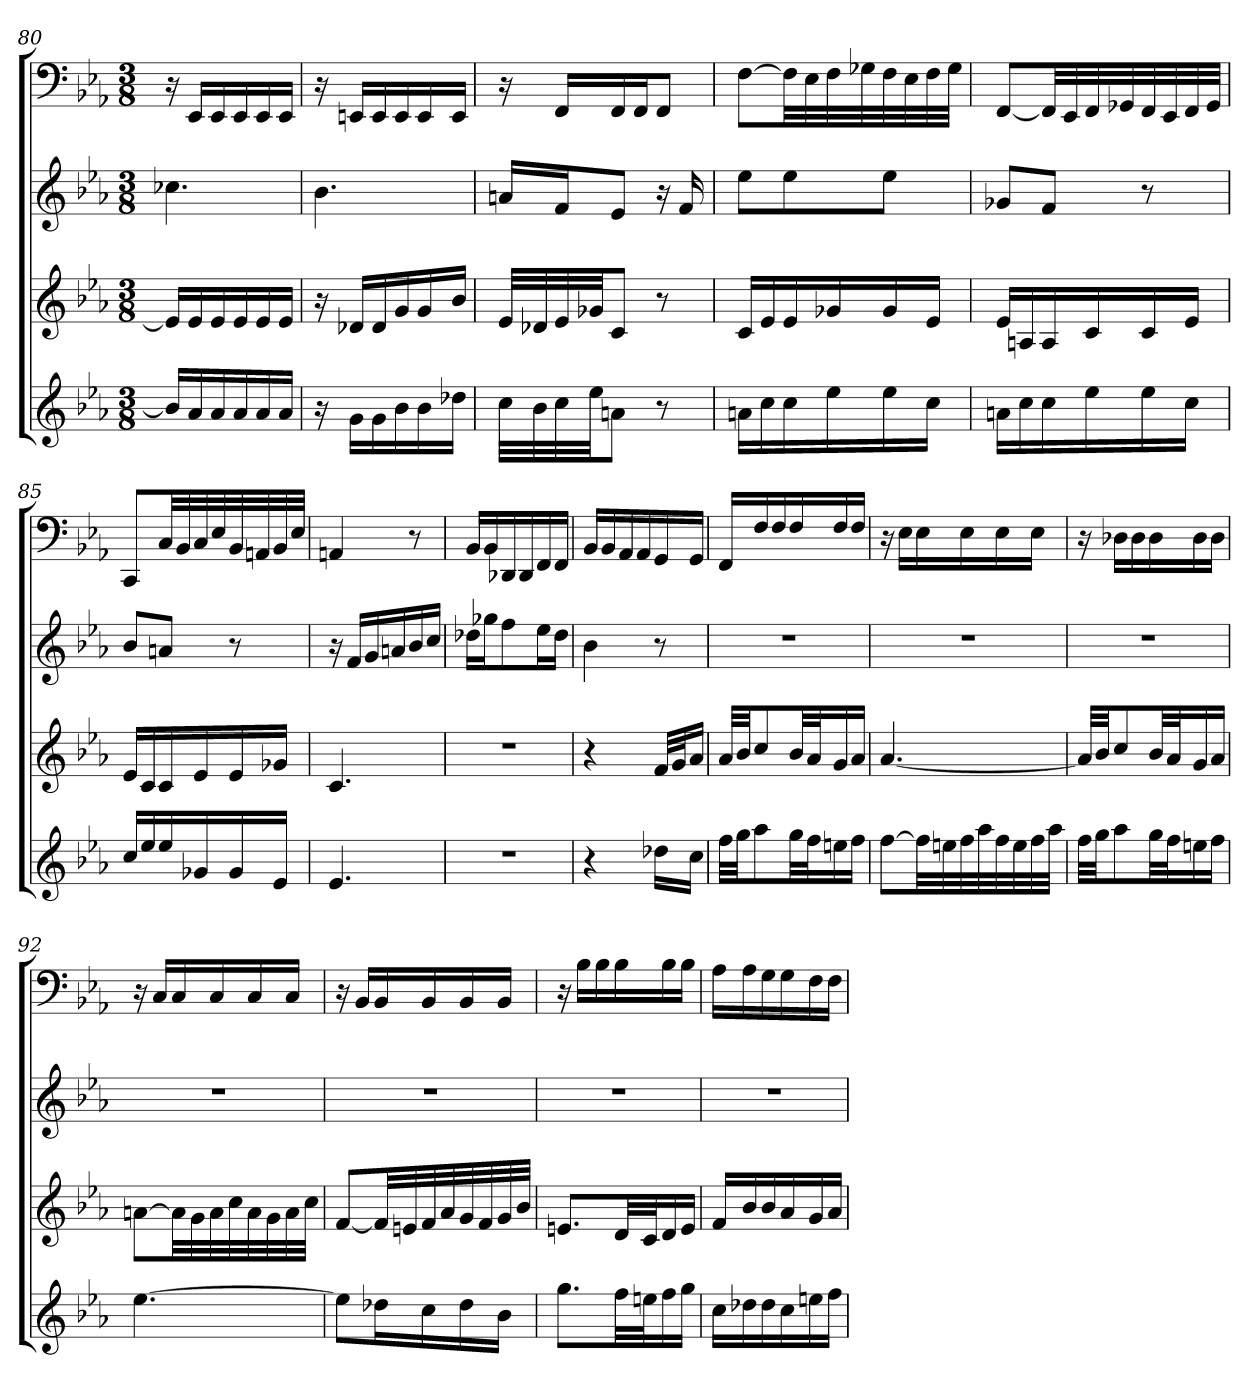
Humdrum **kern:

**kern	**kern	**kern	**kern
*part4	*part3	*part2	*part1
*staff4	*staff3	*staff2	*staff1
*clefG2	*clefG2	*clefG2	*clefF4
*k[b-e-a-]	*k[b-e-a-]	*k[b-e-a-]	*k[b-e-a-]
*c:	*c:	*c:	*c:
*M3/8	*M3/8	*M3/8	*M3/8
=80	=80	=80	=80
16b-/LL]	16e-/LL]	4.cc-X	16r
16a-/	16e-/	.	16EE-/LL
16a-/	16e-/	.	16EE-/
16a-/	16e-/	.	16EE-/
16a-/	16e-/	.	16EE-/
16a-/JJ	16e-/JJ	.	16EE-/JJ
=81	=81	=81	=81
16r	16r	4.b-	16r
16g\LL	16d-X/LL	.	16EEn/LL
16g\	16d-/	.	16EE/
16b-\	16g/	.	16EE/
16b-\	16g/	.	16EE/
16dd-X\JJ	16b-/JJ	.	16EE/JJ
=82	=82	=82	=82
32cc\LLL	32e-/LLL	16an/LL	16r
32b-\	32d-X/	.	.
32cc\	32e-/	16f/J	16FF/LL
32ee-\JJ	32g-X/JJ	.	.
8an\J	8c/J	8e-/J	16FF/
.	.	.	16FF/J
8r	8r	16r	8FF/J
.	.	16f	.
=83	=83	=83	=83
16an\LL	16c/LL	8ee-\L	[8F\L
16cc\	16e-/	.	.
16cc\	16e-/	8ee-\	32F\LL]
.	.	.	32E-\
16ee-\	16g-X/	.	32F\
.	.	.	32G-X\
16ee-\	16g-/	8ee-\J	32F\
.	.	.	32E-\
16cc\JJ	16e-/JJ	.	32F\
.	.	.	32G-\JJJ
=84	=84	=84	=84
16an\LL	16e-/LL	8g-X/L	[8FF/L
16cc\	16An/	.	.
16cc\	16A/	8f/J	32FF/LL]
.	.	.	32EE-/
16ee-\	16c/	.	32FF/
.	.	.	32GG-X/
16ee-\	16c/	8r	32FF/
.	.	.	32EE-/
16cc\JJ	16e-/JJ	.	32FF/
.	.	.	32GG-/JJJ
=85	=85	=85	=85
16cc/LL	16e-/LL	8b-/L	8CC/L
16ee-/	16c/	.	.
16ee-/	16c/	8an/J	32C/LL
.	.	.	32BB-/
16g-X/	16e-/	.	32C/
.	.	.	32E-/
16g-/	16e-/	8r	32BB-/
.	.	.	32AAn/
16e-/JJ	16g-X/JJ	.	32BB-/
.	.	.	32E-/JJJ
=86	=86	=86	=86
4.e-	4.c	16r	4AAn
.	.	16f/LL	.
.	.	16g/	.
.	.	16an/	.
.	.	16b-/	8r
.	.	16cc/JJ	.
=87	=87	=87	=87
4.r	4.r	16dd-X\LL	16BB-/LL
.	.	16gg-X\J	16BB-/
.	.	8ff\	16DD-X/
.	.	.	16DD-/
.	.	16ee-\L	16FF/
.	.	16dd-\JJ	16FF/JJ
=88	=88	=88	=88
4r	4r	4b-	16BB-/LL
.	.	.	16BB-/
.	.	.	16AA-/
.	.	.	16AA-/
16dd-X\LL	32f/LLL	8r	16GG/
.	32g/J	.	.
16cc\JJ	16a-/JJ	.	16GG/JJ
=89	=89	=89	=89
32ff\LLL	32a-/LLL	4.r	16FF/LL
32gg\JJ	32b-/JJ	.	.
8aa-\	8cc/	.	16F/
.	.	.	16F/
32gg\LL	32b-/LL	.	16F/
32ff\J	32a-/J	.	.
16een\	16g/	.	16F/
16ff\JJ	16a-/JJ	.	16F/JJ
=90	=90	=90	=90
[8ff\L	[4.a-	4.r	16r
.	.	.	16E-\LL
32ff\LL]	.	.	16E-\
32een\	.	.	.
32ff\	.	.	16E-\
32aa-\	.	.	.
32ff\	.	.	16E-\
32ee\	.	.	.
32ff\	.	.	16E-\JJ
32aa-\JJJ	.	.	.
=91	=91	=91	=91
32ff\LLL	32a-/LLL]	4.r	16r
32gg\JJ	32b-/JJ	.	.
8aa-\	8cc/	.	16D-X\LL
.	.	.	16D-\
32gg\LL	32b-/LL	.	16D-\
32ff\J	32a-/J	.	.
16een\	16g/	.	16D-\
16ff\JJ	16a-/JJ	.	16D-\JJ
=92	=92	=92	=92
[4.ee-	[8an\L	4.r	16r
.	.	.	16C/LL
.	32a\LL]	.	16C/
.	32g\	.	.
.	32a\	.	16C/
.	32cc\	.	.
.	32a\	.	16C/
.	32g\	.	.
.	32a\	.	16C/JJ
.	32cc\JJJ	.	.
=93	=93	=93	=93
8ee-\L]	[8f/L	4.r	16r
.	.	.	16BB-/LL
16dd-X\L	32f/LL]	.	16BB-/
.	32en/	.	.
16cc\	32f/	.	16BB-/
.	32a-/	.	.
16dd-\	32g/	.	16BB-/
.	32f/	.	.
16b-\JJ	32g/	.	16BB-/JJ
.	32b-/JJJ	.	.
=94	=94	=94	=94
8.gg\L	8.en/L	4.r	16r
.	.	.	16B-\LL
.	.	.	16B-\
32ff\LL	32d/LL	.	16B-\
32een\J	32c/J	.	.
16ff\	16d/	.	16B-\
16gg\JJ	16e/JJ	.	16B-\JJ
=95	=95	=95	=95
16cc\LL	16f/LL	4.r	16A-\LL
16dd-X\	16b-/	.	16A-\
16dd-\	16b-/	.	16G\
16cc\	16a-/	.	16G\
16een\	16g/	.	16F\
16ff\JJ	16a-/JJ	.	16F\JJ
=	=	=	=
*-	*-	*-	*-
